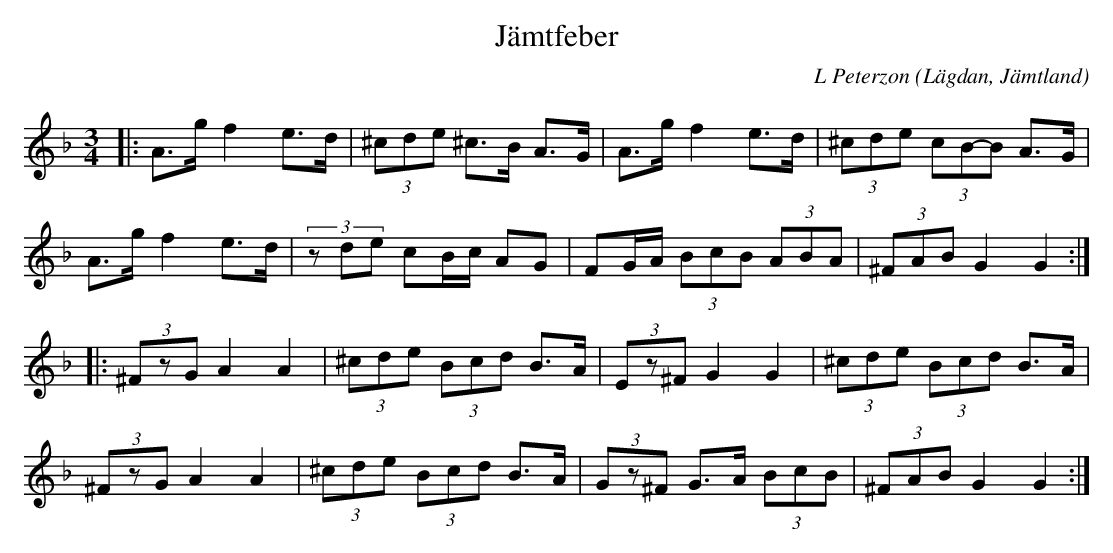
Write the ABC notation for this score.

X:1
T:Jämtfeber
C:L Peterzon
O:Lägdan, Jämtland
M:3/4
L:1/8
K:Dm
|: A>g f2 e>d|(3^cde ^c>B A>G|A>g f2 e>d|(3^cde (3cB-B A>G|
A>g f2 e>d|(3zde cB/c/ AG|FG/A/ (3BcB (3ABA|(3^FAB G2 G2:|
|:(3^FzG A2 A2|(3^cde (3Bcd B>A|(3Ez^F G2 G2|(3^cde (3Bcd B>A|
(3^FzG A2 A2|(3^cde (3Bcd B>A| (3Gz^F G>A (3BcB|(3^FAB G2 G2:|
